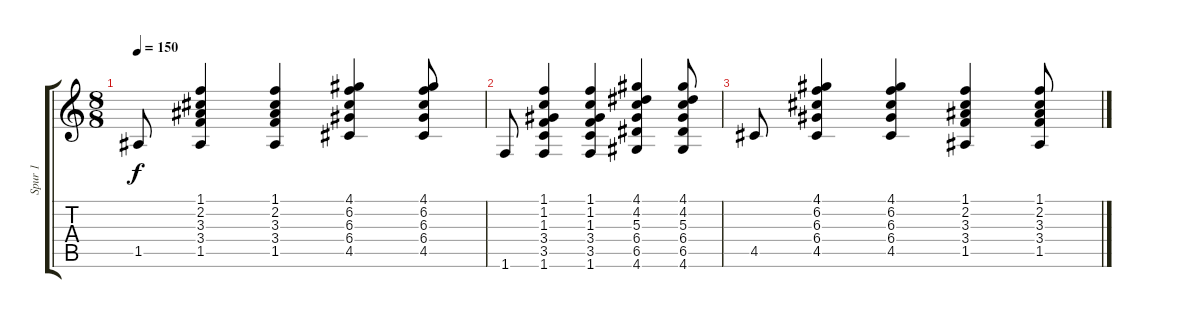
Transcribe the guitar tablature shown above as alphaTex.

\track ("Spur 1" "Spur 1") {instrument electricguitarclean}
\staff {score tabs}
\tuning (E4 B3 G3 D3 A2 E2) {hide}
\ts (8 8)
\tempo 150
\clef g2
\ks c
1.5.8{dy f} (1.1 2.2 3.3 3.4 1.5).4 (1.1 2.2 3.3 3.4 1.5).4 (4.1 6.2 6.3 6.4 4.5).4 (4.1 6.2 6.3 6.4 4.5).8 |
1.6.8 (1.1 1.2 1.3 3.4 3.5 1.6).4 (1.1 1.2 1.3 3.4 3.5 1.6).4 (4.1 4.2 5.3 6.4 6.5 4.6).4 (4.1 4.2 5.3 6.4 6.5 4.6).8 |
4.5.8 (4.1 6.2 6.3 6.4 4.5).4 (4.1 6.2 6.3 6.4 4.5).4 (1.1 2.2 3.3 3.4 1.5).4 (1.1 2.2 3.3 3.4 1.5).8
